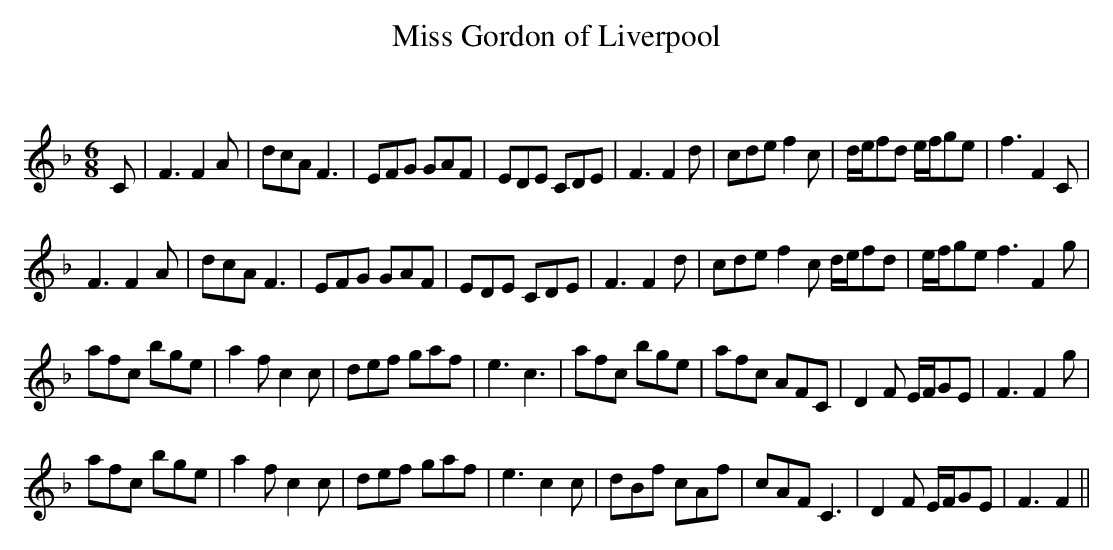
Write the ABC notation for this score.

X:1
T: Miss Gordon of Liverpool
C:
Q:180
K:F
M:6/8
L:1/16
C2|F6F4A2|d2c2A2 F6|E2F2G2 G2A2F2|E2D2E2 C2D2E2|F6F4d2|c2d2e2 f4c2|def2d2 efg2e2|f6F4C2|
F6F4A2|d2c2A2 F6|E2F2G2 G2A2F2|E2D2E2 C2D2E2|F6F4d2|c2d2e2 f4c2 def2d2|efg2e2 f6F4g2|
a2f2c2 b2g2e2|a4f2 c4c2|d2e2f2 g2a2f2|e6c6|a2f2c2 b2g2e2|a2f2c2 A2F2C2|D4F2 EFG2E2|F6F4g2|
a2f2c2 b2g2e2|a4f2 c4c2|d2e2f2 g2a2f2|e6c4c2|d2B2f2 c2A2f2|c2A2F2 C6|D4F2 EFG2E2|F6F4||
